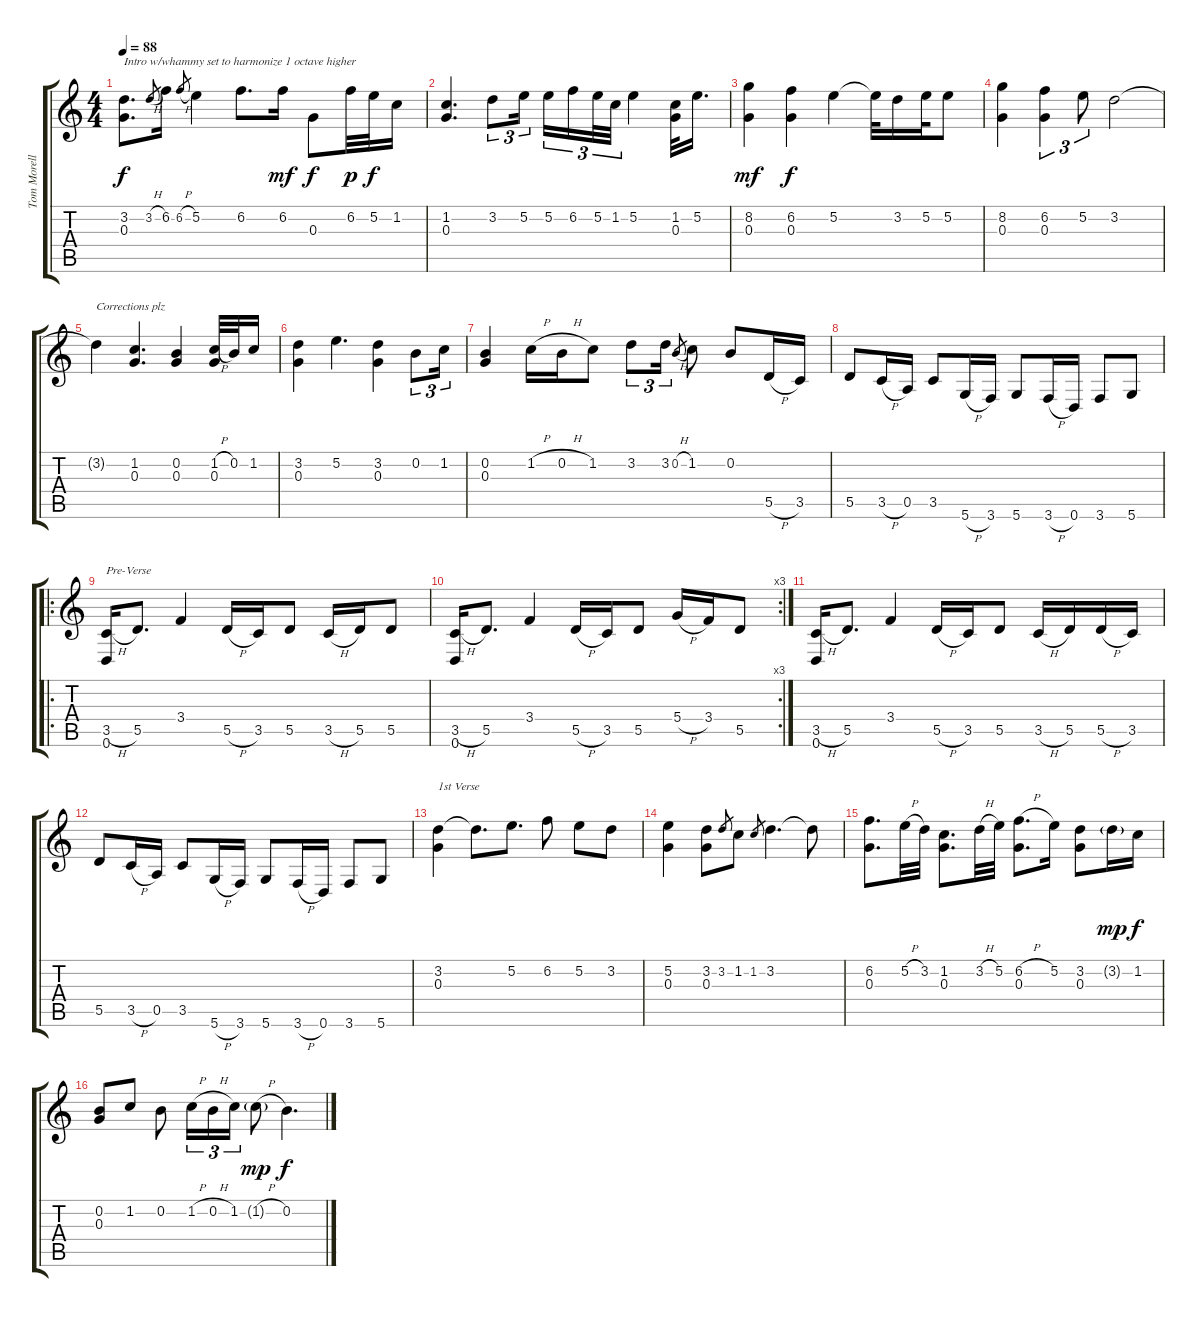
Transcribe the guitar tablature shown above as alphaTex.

\track ("Tom Morello" "Tom Morell") {instrument overdrivenguitar}
\staff {score tabs}
\tuning (E4 B3 G3 D3 A2 D2) {hide}
\ts (4 4)
\tempo 88
\clef g2
\ks c
(3.2 0.3).8{d txt "Intro w/whammy set to harmonize 1 octave higher" dy f instrument overdrivenguitar} 3.2{h}.8{gr} 6.2.16 6.2{h}.8{gr} 5.2.4 6.2.8{d} 6.2.16{dy mf} 0.3.8{dy f} 6.2.32{dy p} 5.2.32{dy f} 1.2.16 |
(1.2 0.3).4{d} 3.2.8{tu (3 2)} 5.2.16{tu (3 2)} 5.2.16{tu (3 2)} 6.2.16{tu (3 2)} 5.2.32{tu (3 2)} 1.2.32{tu (3 2)} 5.2.4 (1.2 0.3).32 5.2.16{d} |
(8.2 0.3).4{dy mf} (6.2 0.3).4{dy f} 5.2.4 5.2{t}.32 3.2.16 5.2.32 5.2.8 |
(8.2 0.3).4 (6.2 0.3).4{tu (3 2)} 5.2.8{tu (3 2)} 3.2.2 |
3.2{t}.4{txt "Corrections plz"} (1.2 0.3).4{d} (0.2 0.3).4 (1.2{h} 0.3).32 0.2.32 1.2.16 |
(3.2 0.3).4 5.2.4{d} (3.2 0.3).4 0.2.8{tu (3 2)} 1.2.16{tu (3 2)} |
(0.2 0.3).4 1.2{h}.16 0.2{h}.16 1.2.8 3.2.8{tu (3 2)} 3.2.16{tu (3 2)} 0.2{h}.8{gr} 1.2.8 0.2.8 5.5{h}.16 3.5.16 |
5.5.8 3.5{h}.16 0.5.16 3.5.8 5.6{h}.16 3.6.16 5.6.8 3.6{h}.16 0.6.16 3.6.8 5.6.8 |
\ro
(3.5{h} 0.6).16{txt "Pre-Verse"} 5.5.8{d} 3.4.4 5.5{h}.16 3.5.16 5.5.8 3.5{h}.16 5.5.16 5.5.8 |
\rc 3
(3.5{h} 0.6).16 5.5.8{d} 3.4.4 5.5{h}.16 3.5.16 5.5.8 5.4{h}.16 3.4.16 5.5.8 |
(3.5{h} 0.6).16 5.5.8{d} 3.4.4 5.5{h}.16 3.5.16 5.5.8 3.5{h}.16 5.5.16 5.5{h}.16 3.5.16 |
5.5.8 3.5{h}.16 0.5.16 3.5.8 5.6{h}.16 3.6.16 5.6.8 3.6{h}.16 0.6.16 3.6.8 5.6.8 |
(3.2 0.3).4{txt "1st Verse"} 3.2{t}.8{d} 5.2.8{d} 6.2.8 5.2.8 3.2.8 |
(5.2 0.3).4 (3.2 0.3).8 3.2.8{gr} 1.2.8 1.2.8{gr} 3.2.4{d} 3.2{t}.8 |
(6.2 0.3).8{d} 5.2{h}.32 3.2.32 (1.2 0.3).8{d} 3.2{h}.32 5.2.32 (6.2{h} 0.3).8{d} 5.2.16 (3.2 0.3).8 3.2{g}.16{dy mp} 1.2.16{dy f} |
(0.2 0.3).8 1.2.8 0.2.8 1.2{h}.16{tu (3 2)} 0.2{h}.16{tu (3 2)} 1.2.16{tu (3 2)} 1.2{h g}.8{dy mp} 0.2.4{d dy f}
